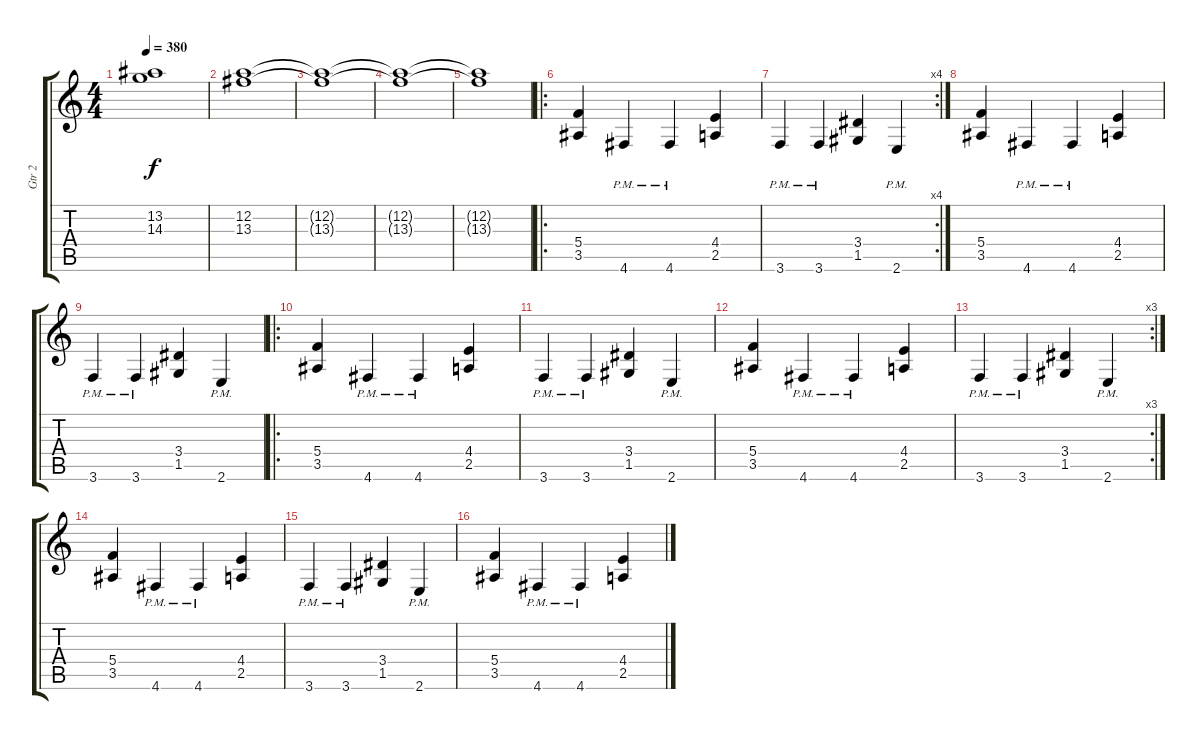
\track ("Gtr 2" "Gtr 2") {instrument distortionguitar}
\staff {score tabs}
\tuning (D4 A3 F3 C3 G2 D2) {hide}
\ts (4 4)
\tempo 380
\clef g2
\ks c
(13.2{t} 14.3{t}).1{dy f} |
(12.2 13.3).1 |
(12.2{t} 13.3{t}).1 |
(12.2{t} 13.3{t}).1 |
(12.2{t} 13.3{t}).1 |
\ro
(5.4 3.5).4 4.6{pm}.4 4.6{pm}.4 (4.4 2.5).4 |
\rc 4
3.6{pm}.4 3.6{pm}.4 (3.4 1.5).4 2.6{pm}.4 |
(5.4 3.5).4 4.6{pm}.4 4.6{pm}.4 (4.4 2.5).4 |
3.6{pm}.4 3.6{pm}.4 (3.4 1.5).4 2.6{pm}.4 |
\ro
(5.4 3.5).4 4.6{pm}.4 4.6{pm}.4 (4.4 2.5).4 |
3.6{pm}.4 3.6{pm}.4 (3.4 1.5).4 2.6{pm}.4 |
(5.4 3.5).4 4.6{pm}.4 4.6{pm}.4 (4.4 2.5).4 |
\rc 3
3.6{pm}.4 3.6{pm}.4 (3.4 1.5).4 2.6{pm}.4 |
(5.4 3.5).4 4.6{pm}.4 4.6{pm}.4 (4.4 2.5).4 |
3.6{pm}.4 3.6{pm}.4 (3.4 1.5).4 2.6{pm}.4 |
(5.4 3.5).4 4.6{pm}.4 4.6{pm}.4 (4.4 2.5).4
